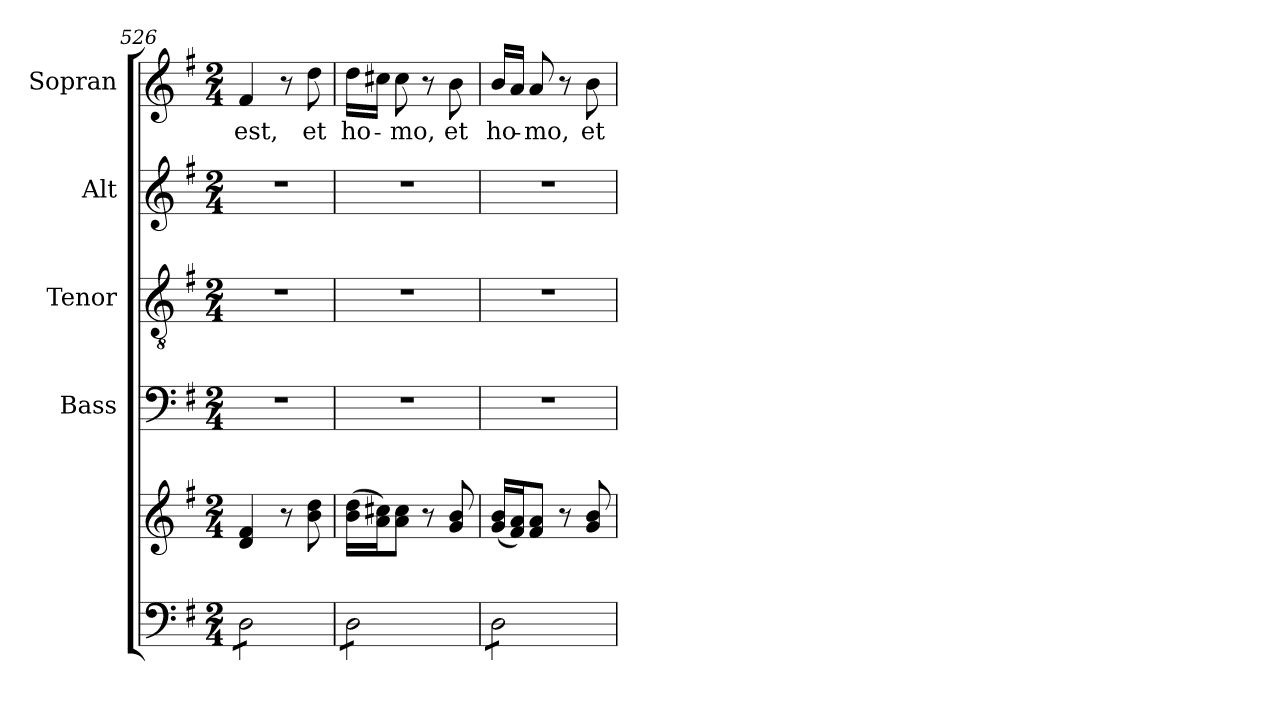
**kern	**kern	**kern	**kern	**kern	**kern	**text
*part5	*part5	*part4	*part3	*part2	*part1	*part1
*staff6	*staff5	*staff4	*staff3	*staff2	*staff1	*staff1
*	*	*I"Bass	*I"Tenor	*I"Alt	*I"Sopran	*
*	*	*I'B.	*I'T.	*I'A.	*I'S.	*
*clefF4	*clefG2	*clefF4	*clefGv2	*clefG2	*clefG2	*
*k[f#]	*k[f#]	*k[f#]	*k[f#]	*k[f#]	*k[f#]	*
*G:	*G:	*G:	*G:	*G:	*G:	*
*M2/4	*M2/4	*M2/4	*M2/4	*M2/4	*M2/4	*
=526	=526	=526	=526	=526	=526	=526
!	!	!	!	!	!	!LO:LY:b
*tremolo	*	*	*	*	*	*
8D\L	4d/ 4f#/	2r	2r	2r	4f#/	est,
8D\	.	.	.	.	.	.
8D\	8r	.	.	.	8r	.
!	!	!	!	!	!	!LO:LY:b
8D\J	8b\ 8dd\	.	.	.	8dd\	et
=527	=527	=527	=527	=527	=527	=527
!	!	!	!	!	!	!LO:LY:b
8D\L	(>16b\ 16dd\LL	2r	2r	2r	16dd\LL	ho-
.	16a\ 16cc#X\J)	.	.	.	16cc#X\JJ	.
!	!	!	!	!	!	!LO:LY:b
8D\	8a\ 8cc#\J	.	.	.	8cc#\	-mo,
8D\	8r	.	.	.	8r	.
!	!	!	!	!	!	!LO:LY:b
8D\J	8g/ 8b/	.	.	.	8b\	et
=528	=528	=528	=528	=528	=528	=528
!	!	!	!	!	!	!LO:LY:b
8D\L	(<16g/ 16b/LL	2r	2r	2r	16b/LL	ho-
.	16f#/ 16a/J)	.	.	.	16a/JJ	.
!	!	!	!	!	!	!LO:LY:b
8D\	8f#/ 8a/J	.	.	.	8a/	-mo,
8D\	8r	.	.	.	8r	.
!	!	!	!	!	!	!LO:LY:b
8D\J	8g/ 8b/	.	.	.	8b\	et
*Xtremolo	*	*	*	*	*	*
=	=	=	=	=	=	=
*-	*-	*-	*-	*-	*-	*-
